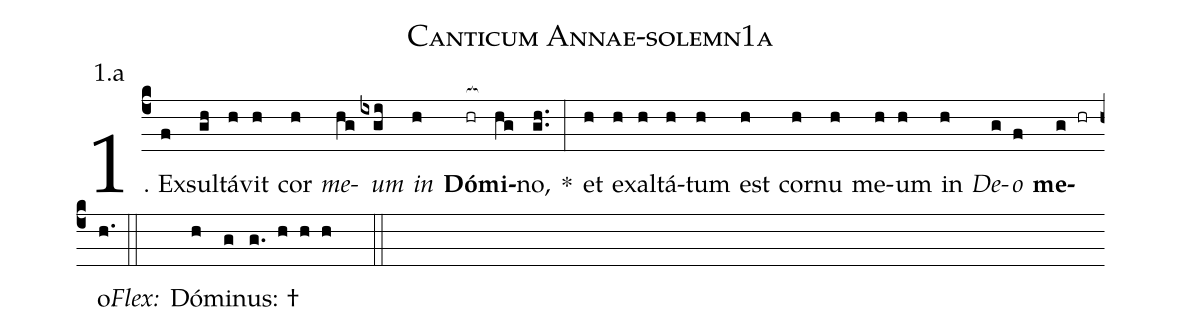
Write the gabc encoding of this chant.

name: Canticum Annae-solemn1a;
annotation: 1.a;
%%
(c4)1. Ex(f)sul(gh)tá(h)vit(h) cor(h) <i>me</i>(hg)<i>um</i>(ixgi) <i>in</i>(h) <b>Dó</b>(hr[ocb:1{])<b>mi</b>(hg[ocb:0}])no,(gh..) *(:) et(h) ex(h)al(h)tá(h)tum(h) est(h) cor(h)nu(h) me(h)um(h) in(h) <i>De</i>(g)<i>o</i>(f) <b>me</b>(g hr)o.(h.) (::)
<i>Flex:</i>()  Dó(h)mi(g)nus: †(g. h h h  ::)
